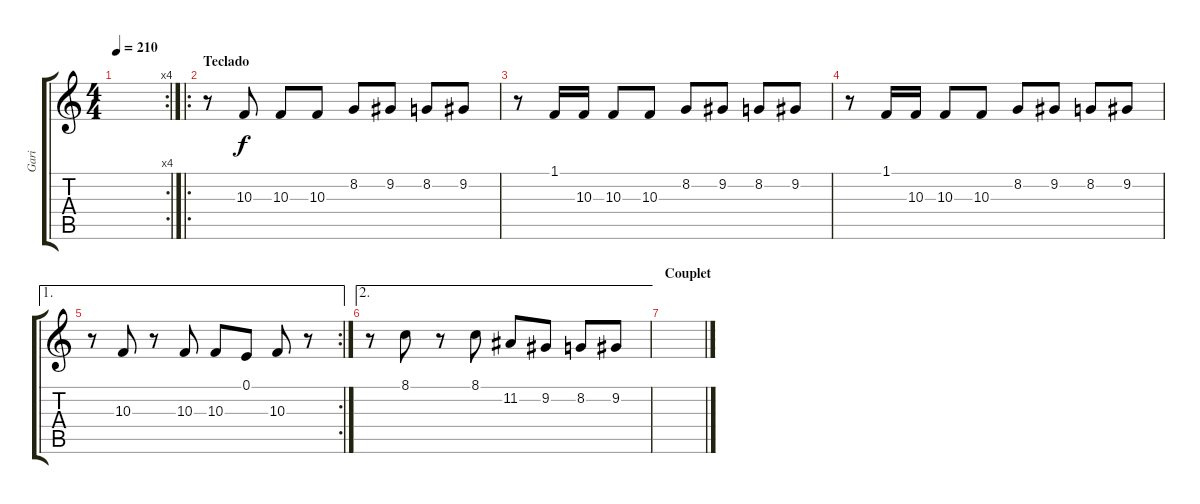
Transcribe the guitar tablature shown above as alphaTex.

\track ("Gari" "Gari") {instrument trombone}
\staff {score tabs}
\tuning (E4 B3 G3 D3 A2 E2) {hide}
\rc 4
\ts (4 4)
\tempo 210
\clef g2
\ks c
|
\ro
\section ("" "Teclado")
r.8 10.3.8 10.3.8 10.3.8 8.2.8 9.2.8 8.2.8 9.2.8 |
r.8 1.1.16 10.3.16 10.3.8 10.3.8 8.2.8 9.2.8 8.2.8 9.2.8 |
r.8 1.1.16 10.3.16 10.3.8 10.3.8 8.2.8 9.2.8 8.2.8 9.2.8 |
\ae 1
\rc 2
r.8 10.3.8 r.8 10.3.8 10.3.8 0.1.8 10.3.8 r.8 |
\ae 2
r.8 8.1.8 r.8 8.1.8 11.2.8 9.2.8 8.2.8 9.2.8 |
\section ("" "Couplet")
